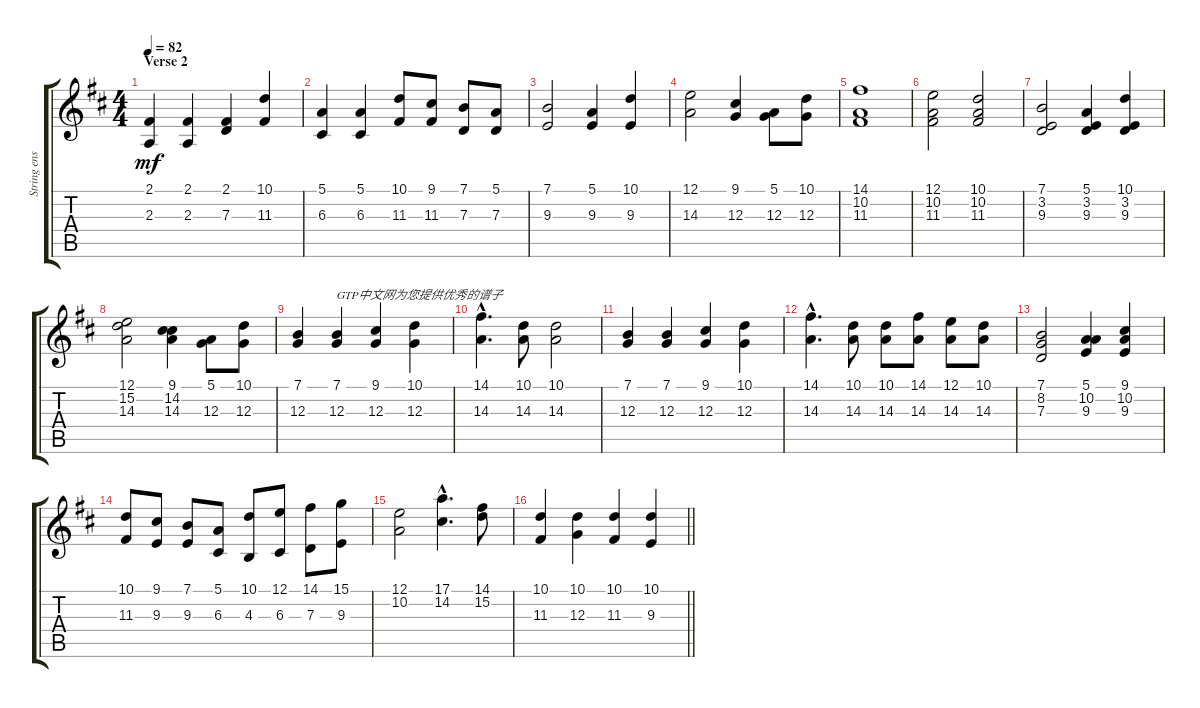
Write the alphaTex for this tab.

\track ("String ensemble" "String ens") {instrument stringensemble1}
\staff {score tabs}
\tuning (E4 B3 G3 D3 A2 E2) {hide}
\ts (4 4)
\section ("" "Verse 2")
\tempo 82
\clef g2
\ks d
(2.1 2.3).4{dy mf} (2.1 2.3).4 (2.1 7.3).4 (10.1 11.3).4 |
(5.1 6.3).4 (5.1 6.3).4 (10.1 11.3).8 (9.1 11.3).8 (7.1 7.3).8 (5.1 7.3).8 |
(7.1 9.3).2 (5.1 9.3).4 (10.1 9.3).4 |
(12.1 14.3).2 (9.1 12.3).4 (5.1 12.3).8 (10.1 12.3).8 |
(14.1 10.2 11.3).1 |
(12.1 10.2 11.3).2 (10.1 10.2 11.3).2 |
(7.1 3.2 9.3).2 (5.1 3.2 9.3).4 (10.1 3.2 9.3).4 |
(12.1 15.2 14.3).2 (9.1 14.2 14.3).4 (5.1 12.3).8 (10.1 12.3).8 |
(7.1 12.3).4 (7.1 12.3).4{txt "GTP中文网为您提供优秀的谱子"} (9.1 12.3).4 (10.1 12.3).4 |
(14.1{hac} 14.3{hac}).4{d} (10.1 14.3).8 (10.1 14.3).2 |
(7.1 12.3).4 (7.1 12.3).4 (9.1 12.3).4 (10.1 12.3).4 |
(14.1{hac} 14.3{hac}).4{d} (10.1 14.3).8 (10.1 14.3).8 (14.1 14.3).8 (12.1 14.3).8 (10.1 14.3).8 |
(7.1 8.2 7.3).2 (5.1 10.2 9.3).4 (9.1 10.2 9.3).4 |
(10.1 11.3).8 (9.1 9.3).8 (7.1 9.3).8 (5.1 6.3).8 (10.1 4.3).8 (12.1 6.3).8 (14.1 7.3).8 (15.1 9.3).8 |
(12.1 10.2).2 (17.1{hac} 14.2{hac}).4{d} (14.1 15.2).8 |
\barLineRight lightlight
(10.1 11.3).4 (10.1 12.3).4 (10.1 11.3).4 (10.1 9.3).4
